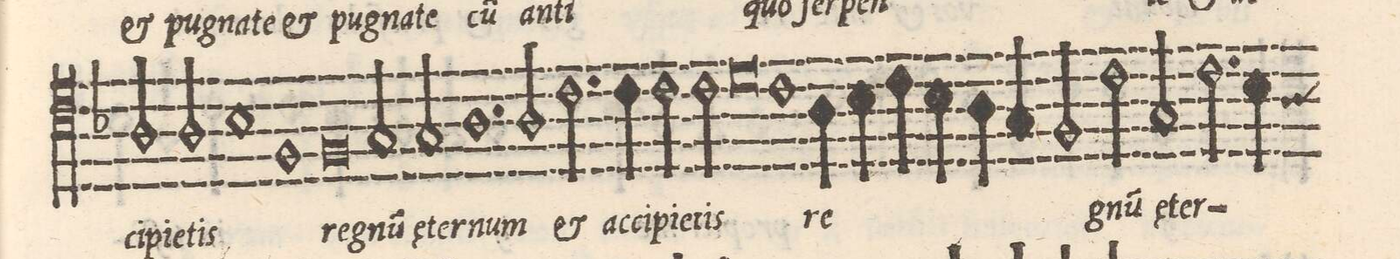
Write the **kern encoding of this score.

**kern	**text
*I"TENOR	*
*clefC4	*
*k[b-]	*
*met(C|)	*
*M2/1	*
2A/	-ci-
2A/	-pi-
1B-	-e-
=36-	=36-
1F	-tis
0F	re-
=37-	=37-
2G/	-gnu(m)
2G/	ę-
=38-	=38-
1.A	-ter-
2A/	-num
=39-	=39-
2.c\	et
4c\	ac-
2c\	-ci-
2c\	-pi-
=40-	=40-
0d	-e-
=41-	=41-
1c	-tis
4A\	re-
4B-\	.
4c\	.
4B-\	.
=42-	=42-
4A\	.
4G/	.
2F/	.
2c\	-gnu(m)
2G/	ę-
=43-	=43-
2.c\	-ter-
4B-\	.
*custos:A	*
*-	*-
